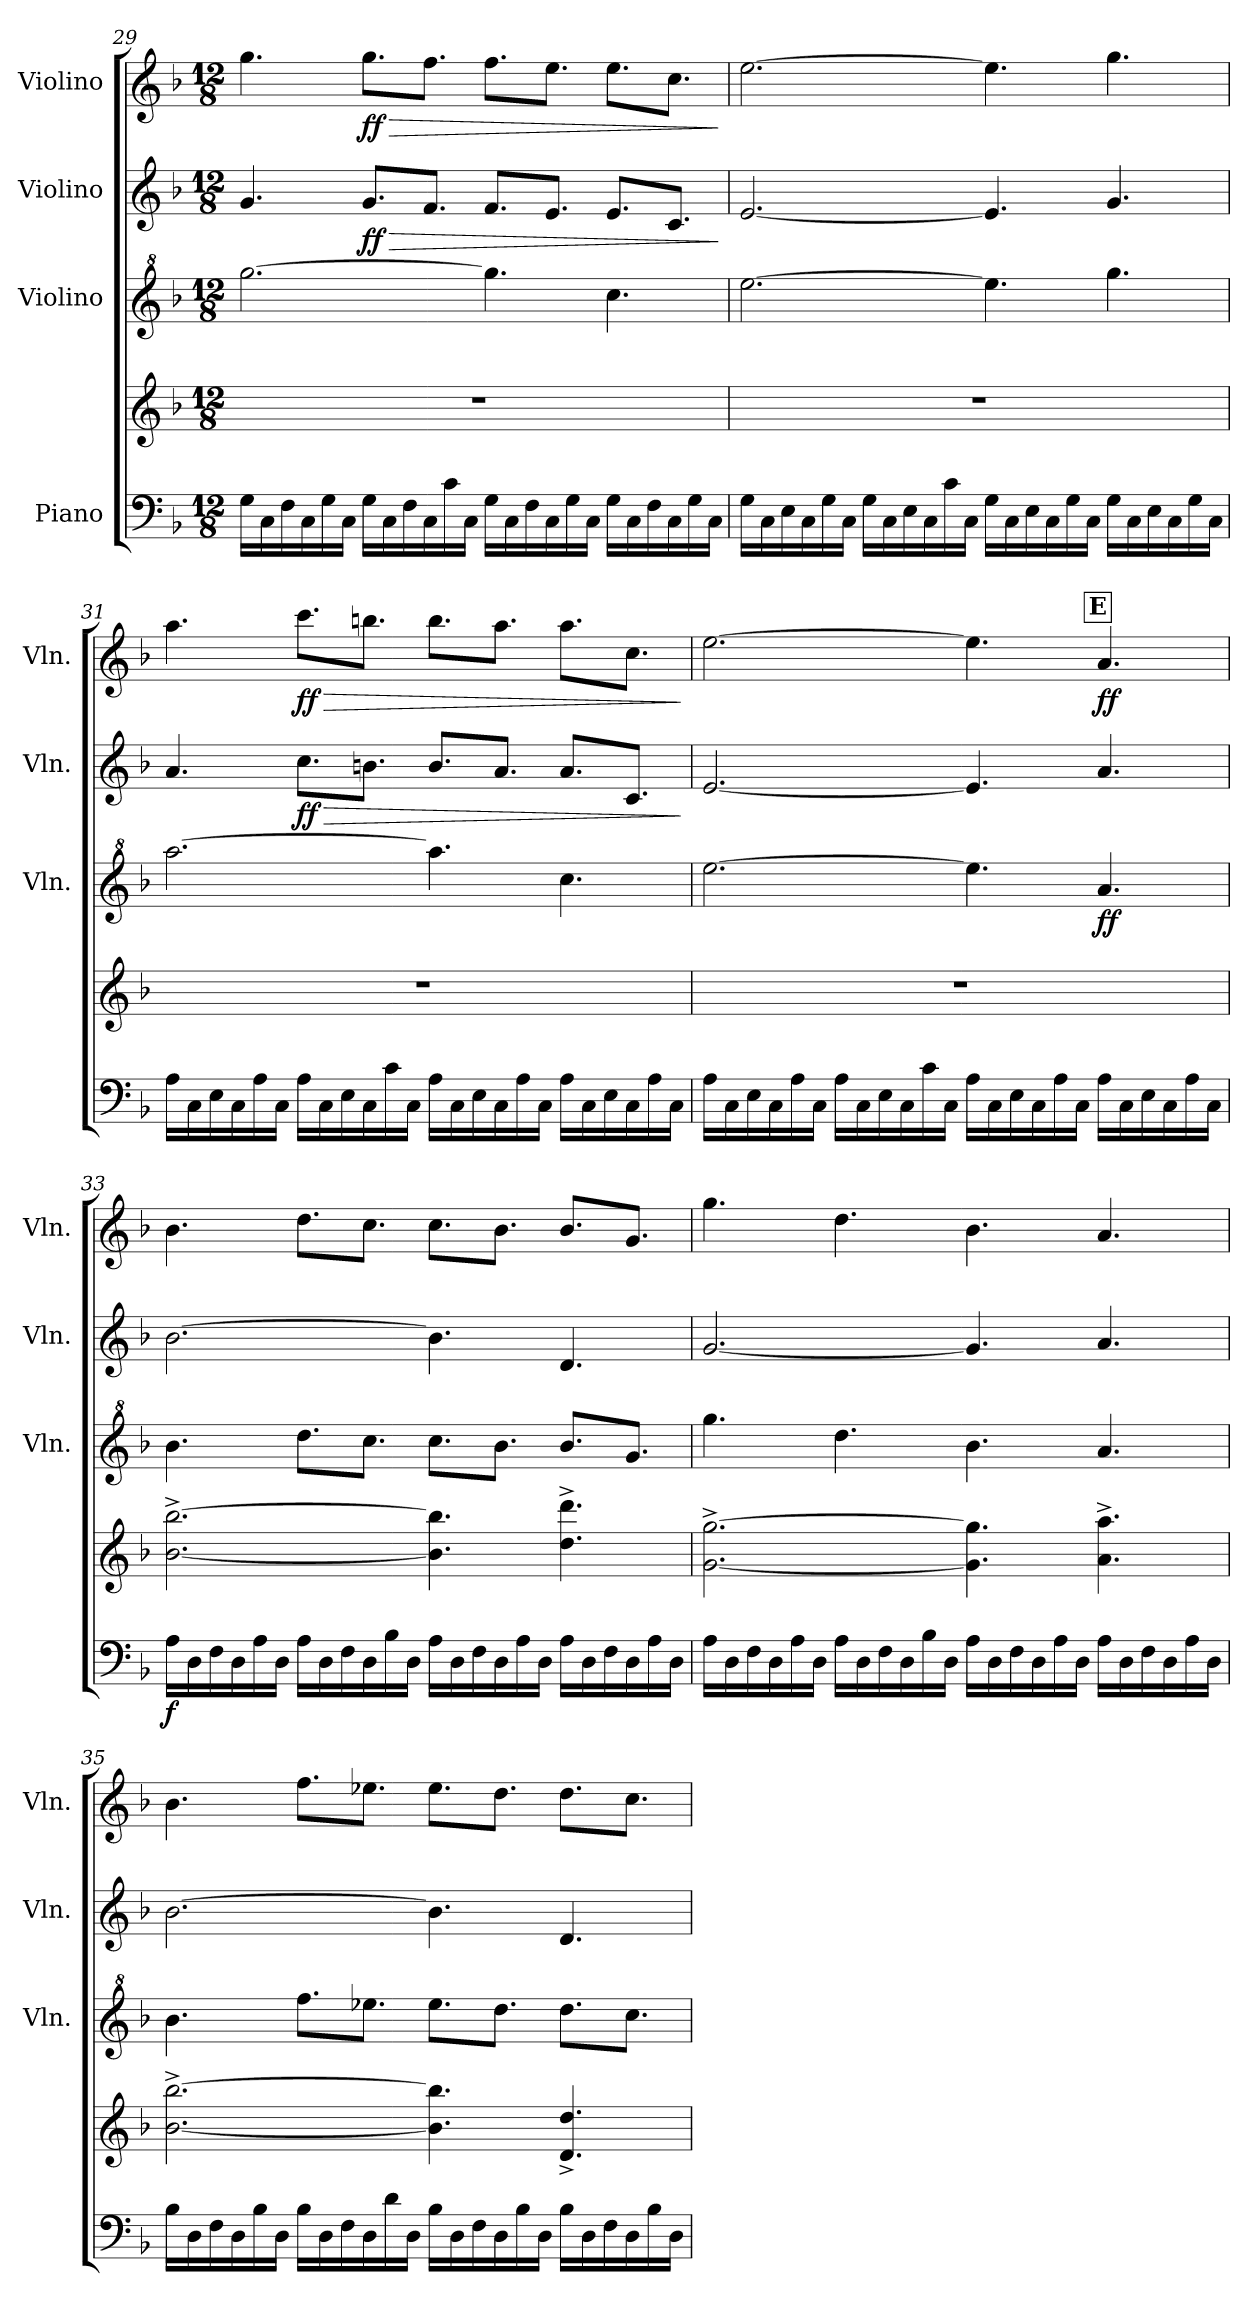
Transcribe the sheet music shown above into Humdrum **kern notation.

**kern	**kern	**dynam	**kern	**dynam	**kern	**dynam	**kern	**dynam
*part4	*part4	*part4	*part3	*part3	*part2	*part2	*part1	*part1
*staff5	*staff4	*staff4/5	*staff3	*staff3	*staff2	*staff2	*staff1	*staff1
*I"Piano	*	*	*I"Violino	*	*I"Violino	*	*I"Violino	*
*	*	*	*I'Vln.	*	*I'Vln.	*	*I'Vln.	*
!!LO:PB:g=z
*clefF4	*clefG2	*	*clefG^2	*	*clefG2	*	*clefG2	*
*k[b-]	*k[b-]	*	*k[b-]	*	*k[b-]	*	*k[b-]	*
*M12/8	*M12/8	*	*M12/8	*	*M12/8	*	*M12/8	*
=29	=29	=29	=29	=29	=29	=29	=29	=29
16G\LL	1.r	.	[2.ggg\	.	4.g/	.	4.gg\	.
16C\	.	.	.	.	.	.	.	.
16F\	.	.	.	.	.	.	.	.
16C\	.	.	.	.	.	.	.	.
16G\	.	.	.	.	.	.	.	.
16C\JJ	.	.	.	.	.	.	.	.
!	!	!	!	!	!	!LO:HP:b	!	!LO:HP:b
!	!	!	!	!	!	!LO:DY:n=1:b	!	!LO:DY:n=1:b
16G\LL	.	.	.	.	8.g/L	> ff	8.gg\L	> ff
16C\	.	.	.	.	.	.	.	.
16F\	.	.	.	.	.	.	.	.
16C\	.	.	.	.	8.f/J	.	8.ff\J	.
16c\	.	.	.	.	.	.	.	.
16C\JJ	.	.	.	.	.	.	.	.
16G\LL	.	.	4.ggg\]	.	8.f/L	.	8.ff\L	.
16C\	.	.	.	.	.	.	.	.
16F\	.	.	.	.	.	.	.	.
16C\	.	.	.	.	8.e/J	.	8.ee\J	.
16G\	.	.	.	.	.	.	.	.
16C\JJ	.	.	.	.	.	.	.	.
16G\LL	.	.	4.ccc\	.	8.e/L	.	8.ee\L	.
16C\	.	.	.	.	.	.	.	.
16F\	.	.	.	.	.	.	.	.
16C\	.	.	.	.	8.c/J	.	8.cc\J	.
16G\	.	.	.	.	.	.	.	.
16C\JJ	.	.	.	.	.	.	.	.
.	.	.	.	.	.	]	.	]
!!LO:LB:g=z
=30	=30	=30	=30	=30	=30	=30	=30	=30
16G\LL	1.r	.	[2.eee\	.	[2.e/	.	[2.ee\	.
16C\	.	.	.	.	.	.	.	.
16E\	.	.	.	.	.	.	.	.
16C\	.	.	.	.	.	.	.	.
16G\	.	.	.	.	.	.	.	.
16C\JJ	.	.	.	.	.	.	.	.
16G\LL	.	.	.	.	.	.	.	.
16C\	.	.	.	.	.	.	.	.
16E\	.	.	.	.	.	.	.	.
16C\	.	.	.	.	.	.	.	.
16c\	.	.	.	.	.	.	.	.
16C\JJ	.	.	.	.	.	.	.	.
16G\LL	.	.	4.eee\]	.	4.e/]	.	4.ee\]	.
16C\	.	.	.	.	.	.	.	.
16E\	.	.	.	.	.	.	.	.
16C\	.	.	.	.	.	.	.	.
16G\	.	.	.	.	.	.	.	.
16C\JJ	.	.	.	.	.	.	.	.
16G\LL	.	.	4.ggg\	.	4.g/	.	4.gg\	.
16C\	.	.	.	.	.	.	.	.
16E\	.	.	.	.	.	.	.	.
16C\	.	.	.	.	.	.	.	.
16G\	.	.	.	.	.	.	.	.
16C\JJ	.	.	.	.	.	.	.	.
!!LO:PB:g=z
=31	=31	=31	=31	=31	=31	=31	=31	=31
16A\LL	1.r	.	[2.aaa\	.	4.a/	.	4.aa\	.
16C\	.	.	.	.	.	.	.	.
16E\	.	.	.	.	.	.	.	.
16C\	.	.	.	.	.	.	.	.
16A\	.	.	.	.	.	.	.	.
16C\JJ	.	.	.	.	.	.	.	.
!	!	!	!	!	!	!LO:HP:b	!	!LO:HP:b
!	!	!	!	!	!	!LO:DY:n=1:b	!	!LO:DY:n=1:b
16A\LL	.	.	.	.	8.cc\L	> ff	8.ccc\L	> ff
16C\	.	.	.	.	.	.	.	.
16E\	.	.	.	.	.	.	.	.
16C\	.	.	.	.	8.bn\J	.	8.bbn\J	.
16c\	.	.	.	.	.	.	.	.
16C\JJ	.	.	.	.	.	.	.	.
16A\LL	.	.	4.aaa\]	.	8.b/L	.	8.bb\L	.
16C\	.	.	.	.	.	.	.	.
16E\	.	.	.	.	.	.	.	.
16C\	.	.	.	.	8.a/J	.	8.aa\J	.
16A\	.	.	.	.	.	.	.	.
16C\JJ	.	.	.	.	.	.	.	.
16A\LL	.	.	4.ccc\	.	8.a/L	.	8.aa\L	.
16C\	.	.	.	.	.	.	.	.
16E\	.	.	.	.	.	.	.	.
16C\	.	.	.	.	8.c/J	.	8.cc\J	.
16A\	.	.	.	.	.	.	.	.
16C\JJ	.	.	.	.	.	.	.	.
.	.	.	.	.	.	]	.	]
!!LO:LB:g=z
!!LO:REH:place=s1:a:B:fs=14:t=E:qo=4.5
=32	=32	=32	=32	=32	=32	=32	=32	=32
16A\LL	1.r	.	[2.eee\	.	[2.e/	.	[2.ee\	.
16C\	.	.	.	.	.	.	.	.
16E\	.	.	.	.	.	.	.	.
16C\	.	.	.	.	.	.	.	.
16A\	.	.	.	.	.	.	.	.
16C\JJ	.	.	.	.	.	.	.	.
16A\LL	.	.	.	.	.	.	.	.
16C\	.	.	.	.	.	.	.	.
16E\	.	.	.	.	.	.	.	.
16C\	.	.	.	.	.	.	.	.
16c\	.	.	.	.	.	.	.	.
16C\JJ	.	.	.	.	.	.	.	.
16A\LL	.	.	4.eee\]	.	4.e/]	.	4.ee\]	.
16C\	.	.	.	.	.	.	.	.
16E\	.	.	.	.	.	.	.	.
16C\	.	.	.	.	.	.	.	.
16A\	.	.	.	.	.	.	.	.
16C\JJ	.	.	.	.	.	.	.	.
!	!	!	!	!LO:DY:b	!	!	!	!LO:DY:b
16A\LL	.	.	4.aa/	ff	4.a/	.	4.a/	ff
16C\	.	.	.	.	.	.	.	.
16E\	.	.	.	.	.	.	.	.
16C\	.	.	.	.	.	.	.	.
16A\	.	.	.	.	.	.	.	.
16C\JJ	.	.	.	.	.	.	.	.
!!LO:PB:g=z
=33	=33	=33	=33	=33	=33	=33	=33	=33
!	!	!LO:DY:b=2	!	!	!	!	!	!
16A\LL	[2.b-\^ [2.bb-\^	f	4.bb-\	.	[2.b-\	.	4.b-\	.
16D\	.	.	.	.	.	.	.	.
16F\	.	.	.	.	.	.	.	.
16D\	.	.	.	.	.	.	.	.
16A\	.	.	.	.	.	.	.	.
16D\JJ	.	.	.	.	.	.	.	.
16A\LL	.	.	8.ddd\L	.	.	.	8.dd\L	.
16D\	.	.	.	.	.	.	.	.
16F\	.	.	.	.	.	.	.	.
16D\	.	.	8.ccc\J	.	.	.	8.cc\J	.
16B-\	.	.	.	.	.	.	.	.
16D\JJ	.	.	.	.	.	.	.	.
16A\LL	4.b-\] 4.bb-\]	.	8.ccc\L	.	4.b-\]	.	8.cc\L	.
16D\	.	.	.	.	.	.	.	.
16F\	.	.	.	.	.	.	.	.
16D\	.	.	8.bb-\J	.	.	.	8.b-\J	.
16A\	.	.	.	.	.	.	.	.
16D\JJ	.	.	.	.	.	.	.	.
16A\LL	4.dd\^ 4.ddd\^	.	8.bb-/L	.	4.d/	.	8.b-/L	.
16D\	.	.	.	.	.	.	.	.
16F\	.	.	.	.	.	.	.	.
16D\	.	.	8.gg/J	.	.	.	8.g/J	.
16A\	.	.	.	.	.	.	.	.
16D\JJ	.	.	.	.	.	.	.	.
!!LO:LB:g=z
=34	=34	=34	=34	=34	=34	=34	=34	=34
16A\LL	[2.g\^ [2.gg\^	.	4.ggg\	.	[2.g/	.	4.gg\	.
16D\	.	.	.	.	.	.	.	.
16F\	.	.	.	.	.	.	.	.
16D\	.	.	.	.	.	.	.	.
16A\	.	.	.	.	.	.	.	.
16D\JJ	.	.	.	.	.	.	.	.
16A\LL	.	.	4.ddd\	.	.	.	4.dd\	.
16D\	.	.	.	.	.	.	.	.
16F\	.	.	.	.	.	.	.	.
16D\	.	.	.	.	.	.	.	.
16B-\	.	.	.	.	.	.	.	.
16D\JJ	.	.	.	.	.	.	.	.
16A\LL	4.g\] 4.gg\]	.	4.bb-\	.	4.g/]	.	4.b-\	.
16D\	.	.	.	.	.	.	.	.
16F\	.	.	.	.	.	.	.	.
16D\	.	.	.	.	.	.	.	.
16A\	.	.	.	.	.	.	.	.
16D\JJ	.	.	.	.	.	.	.	.
16A\LL	4.a\^ 4.aa\^	.	4.aa/	.	4.a/	.	4.a/	.
16D\	.	.	.	.	.	.	.	.
16F\	.	.	.	.	.	.	.	.
16D\	.	.	.	.	.	.	.	.
16A\	.	.	.	.	.	.	.	.
16D\JJ	.	.	.	.	.	.	.	.
!!LO:PB:g=z
=35	=35	=35	=35	=35	=35	=35	=35	=35
16B-\LL	[2.b-\^ [2.bb-\^	.	4.bb-\	.	[2.b-\	.	4.b-\	.
16D\	.	.	.	.	.	.	.	.
16F\	.	.	.	.	.	.	.	.
16D\	.	.	.	.	.	.	.	.
16B-\	.	.	.	.	.	.	.	.
16D\JJ	.	.	.	.	.	.	.	.
16B-\LL	.	.	8.fff\L	.	.	.	8.ff\L	.
16D\	.	.	.	.	.	.	.	.
16F\	.	.	.	.	.	.	.	.
16D\	.	.	8.eee-X\J	.	.	.	8.ee-X\J	.
16d\	.	.	.	.	.	.	.	.
16D\JJ	.	.	.	.	.	.	.	.
16B-\LL	4.b-\] 4.bb-\]	.	8.eee-\L	.	4.b-\]	.	8.ee-\L	.
16D\	.	.	.	.	.	.	.	.
16F\	.	.	.	.	.	.	.	.
16D\	.	.	8.ddd\J	.	.	.	8.dd\J	.
16B-\	.	.	.	.	.	.	.	.
16D\JJ	.	.	.	.	.	.	.	.
16B-\LL	4.d/^ 4.dd/^	.	8.ddd\L	.	4.d/	.	8.dd\L	.
16D\	.	.	.	.	.	.	.	.
16F\	.	.	.	.	.	.	.	.
16D\	.	.	8.ccc\J	.	.	.	8.cc\J	.
16B-\	.	.	.	.	.	.	.	.
16D\JJ	.	.	.	.	.	.	.	.
=	=	=	=	=	=	=	=	=
*-	*-	*-	*-	*-	*-	*-	*-	*-
